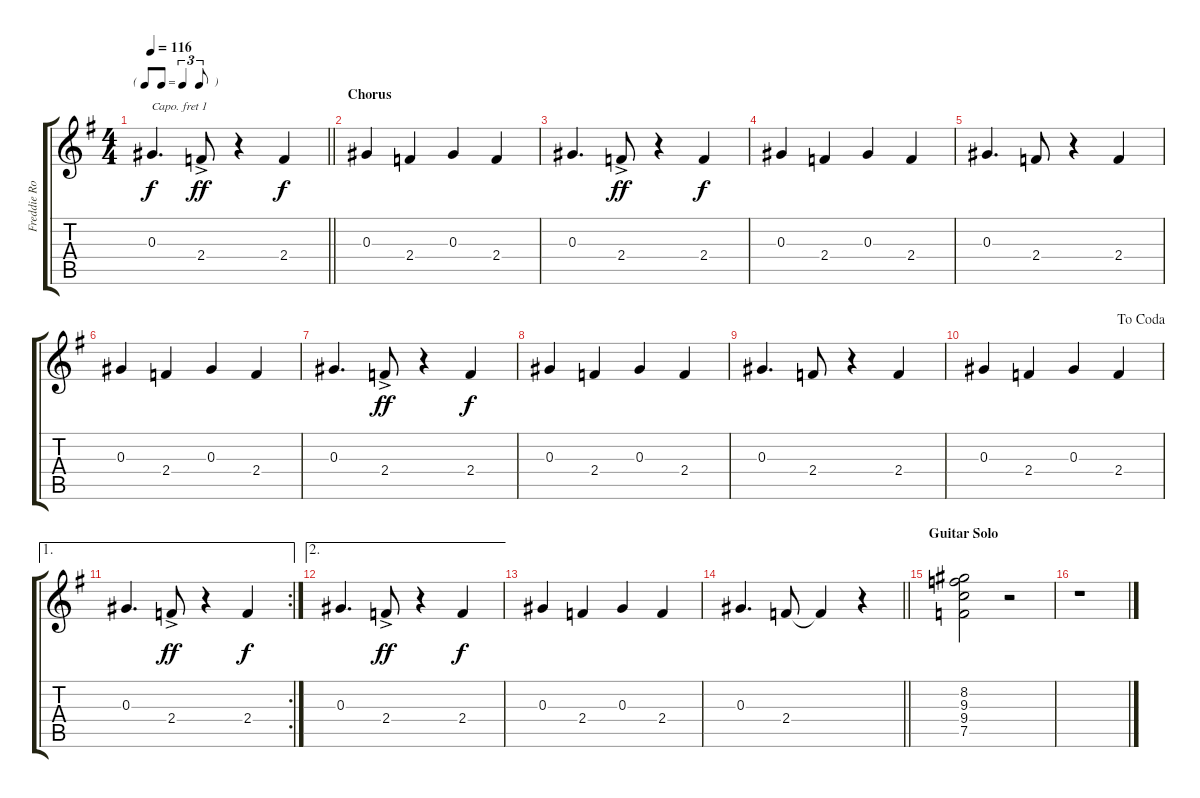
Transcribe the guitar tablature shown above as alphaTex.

\track ("Freddie Robinson - Electric Guitar w/ ca" "Freddie Ro") {instrument electricguitarclean}
\staff {score tabs}
\capo 1
\tuning (E4 B3 G3 D3 A2 E2) {hide}
\ts (4 4)
\tf triplet8th
\tempo 116
\clef g2
\barLineRight lightlight
\ks g
0.3.4{d dy f} 2.4{ac}.8{dy ff} r.4 2.4.4{dy f} |
\section ("" "Chorus")
0.3.4 2.4.4 0.3.4 2.4.4 |
0.3.4{d} 2.4{ac}.8{dy ff} r.4 2.4.4{dy f} |
0.3.4 2.4.4 0.3.4 2.4.4 |
0.3.4{d} 2.4.8 r.4 2.4.4 |
0.3.4 2.4.4 0.3.4 2.4.4 |
0.3.4{d} 2.4{ac}.8{dy ff} r.4 2.4.4{dy f} |
0.3.4 2.4.4 0.3.4 2.4.4 |
0.3.4{d} 2.4.8 r.4 2.4.4 |
\jump dacoda
0.3.4 2.4.4 0.3.4 2.4.4 |
\ae 1
\rc 2
0.3.4{d} 2.4{ac}.8{dy ff} r.4 2.4.4{dy f} |
\ae 2
0.3.4{d} 2.4{ac}.8{dy ff} r.4 2.4.4{dy f} |
0.3.4 2.4.4 0.3.4 2.4.4 |
\barLineRight lightlight
0.3.4{d} 2.4.8 2.4{t}.4 r.4 |
\section ("" "Guitar Solo")
(8.2 9.3 9.4 7.5).2 r.2 |
r.1
